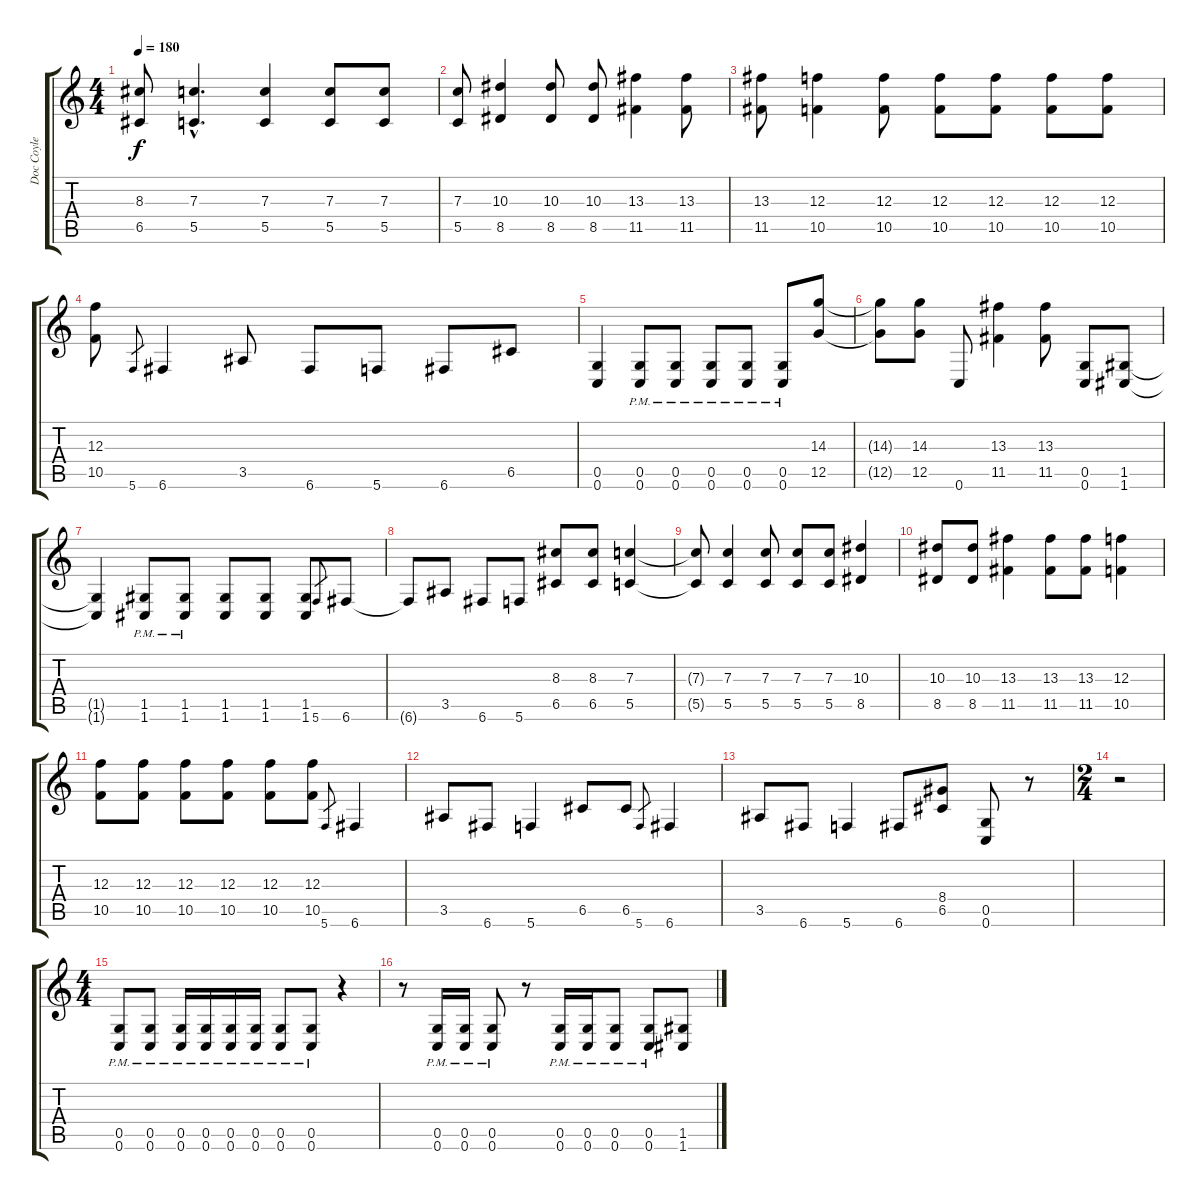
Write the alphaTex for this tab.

\track ("Doc Coyle" "Doc Coyle") {instrument overdrivenguitar}
\staff {score tabs}
\tuning (D4 A3 F3 C3 G2 C2) {hide}
\ts (4 4)
\tempo 180
\clef g2
\ks c
(8.3 6.5).8{dy f} (7.3{hac} 5.5{hac}).4{d} (7.3 5.5).4 (7.3 5.5).8 (7.3 5.5).8 |
(7.3 5.5).8 (10.3 8.5).4 (10.3 8.5).8 (10.3 8.5).8 (13.3 11.5).4 (13.3 11.5).8 |
(13.3 11.5).8 (12.3 10.5).4 (12.3 10.5).8 (12.3 10.5).8 (12.3 10.5).8 (12.3 10.5).8 (12.3 10.5).8 |
(12.3 10.5).8 5.6.8{gr} 6.6.4 3.5.8 6.6.8 5.6.8 6.6.8 6.5.8 |
(0.5 0.6).4 (0.5{pm} 0.6{pm}).8 (0.5{pm} 0.6{pm}).8 (0.5{pm} 0.6{pm}).8 (0.5{pm} 0.6{pm}).8 (0.5 0.6{pm}).8 (14.3 12.5).8 |
(14.3{t} 12.5{t}).8 (14.3 12.5).8 0.6.8 (13.3 11.5).4 (13.3 11.5).8 (0.5 0.6).8 (1.5 1.6).8 |
(1.5{t} 1.6{t}).4 (1.5{pm} 1.6{pm}).8 (1.5{pm} 1.6{pm}).8 (1.5 1.6).8 (1.5 1.6).8 (1.5 1.6).8 5.6.8{gr} 6.6.8 |
6.6{t}.8 3.5.8 6.6.8 5.6.8 (8.3 6.5).8 (8.3 6.5).8 (7.3 5.5).4 |
(7.3{t} 5.5{t}).8 (7.3 5.5).4 (7.3 5.5).8 (7.3 5.5).8 (7.3 5.5).8 (10.3 8.5).4 |
(10.3 8.5).8 (10.3 8.5).8 (13.3 11.5).4 (13.3 11.5).8 (13.3 11.5).8 (12.3 10.5).4 |
(12.3 10.5).8 (12.3 10.5).8 (12.3 10.5).8 (12.3 10.5).8 (12.3 10.5).8 (12.3 10.5).8 5.6.8{gr} 6.6.4 |
3.5.8 6.6.8 5.6.4 6.5.8 6.5.8 5.6.8{gr} 6.6.4 |
3.5.8 6.6.8 5.6.4 6.6.8 (8.4 6.5).8 (0.5 0.6).8 r.8 |
\ts (2 4)
r.2 |
\ts (4 4)
(0.5{pm} 0.6{pm}).8 (0.5{pm} 0.6{pm}).8 (0.5{pm} 0.6{pm}).16 (0.5{pm} 0.6{pm}).16 (0.5{pm} 0.6{pm}).16 (0.5{pm} 0.6{pm}).16 (0.5{pm} 0.6{pm}).8 (0.5{pm} 0.6{pm}).8 r.4 |
r.8 (0.5{pm} 0.6{pm}).16 (0.5{pm} 0.6{pm}).16 (0.5{pm} 0.6{pm}).8 r.8 (0.5{pm} 0.6{pm}).16 (0.5{pm} 0.6{pm}).16 (0.5{pm} 0.6{pm}).8 (0.5{pm} 0.6{pm}).8 (1.5 1.6).8
